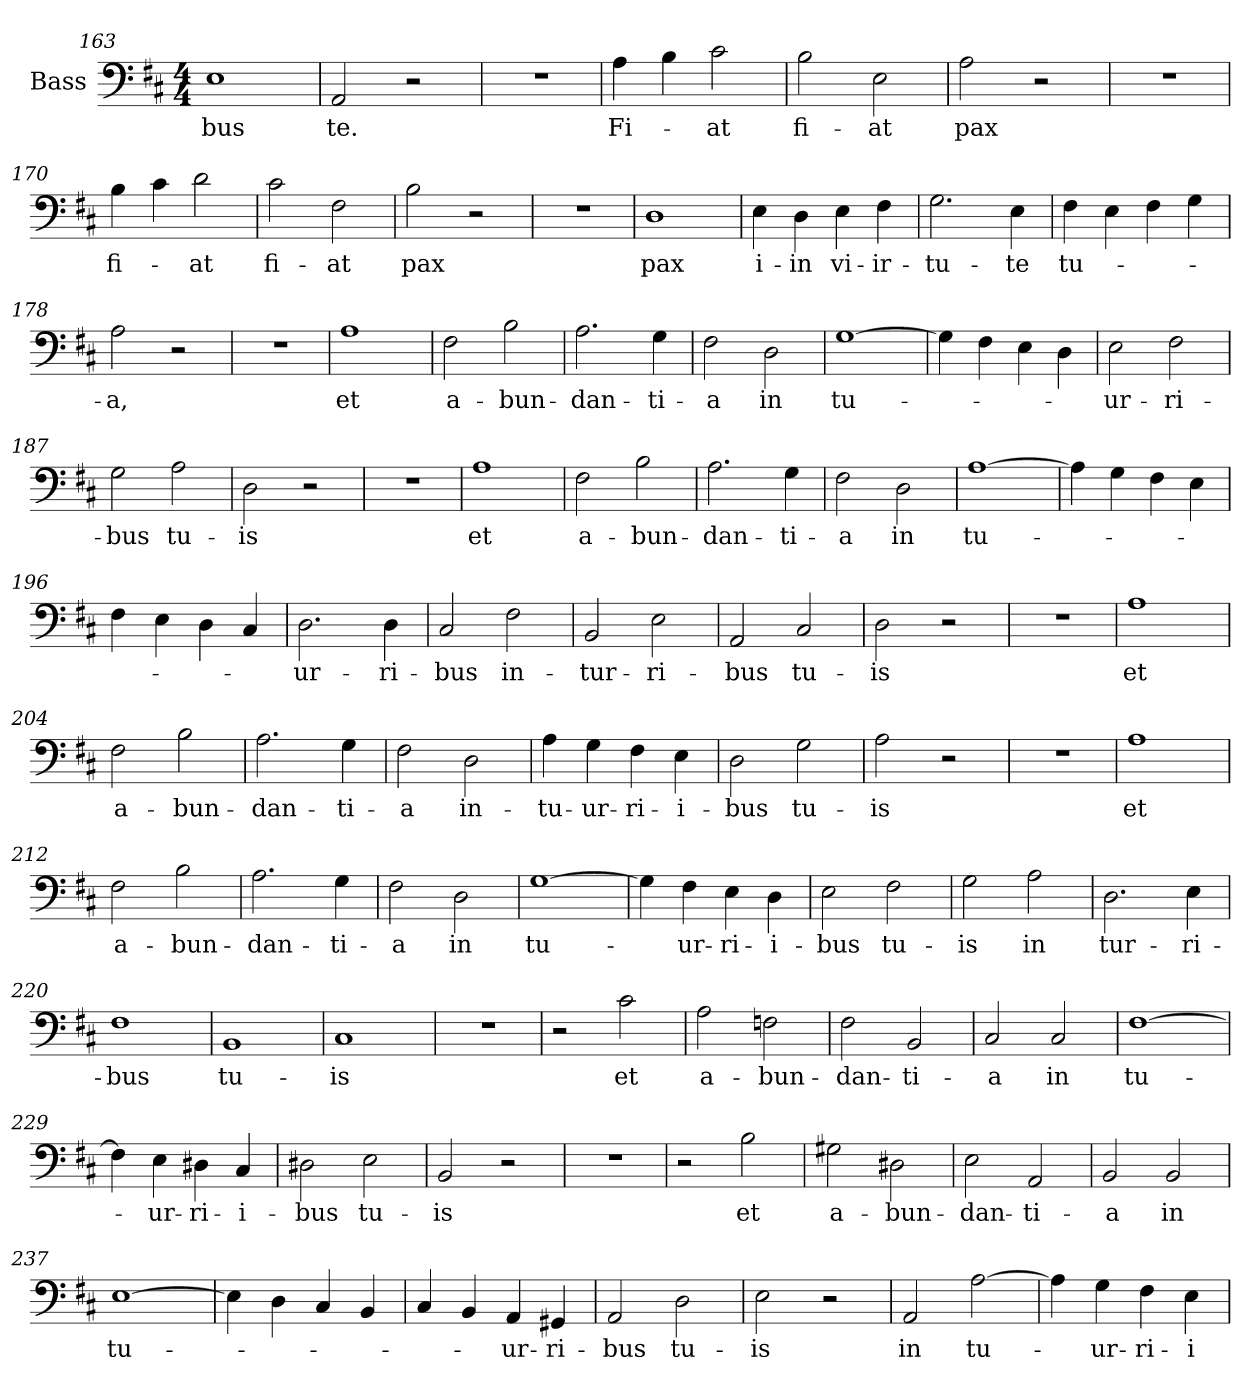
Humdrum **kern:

**kern	**text
*part1	*part1
*staff1	*staff1
*I"Bass	*
*I'B.	*
*clefF4	*
*k[f#c#]	*
*M4/4	*
=163	=163
1E	-bus
=164	=164
2AA/	te.
2r	.
=165	=165
1r	.
!!LO:PB:g=z
=166	=166
4A\	Fi-
4B\	.
2c#\	-at
=167	=167
2B\	fi-
2E\	-at
=168	=168
2A\	pax
2r	.
=169	=169
1r	.
=170	=170
4B\	fi-
4c#\	.
2d\	-at
=171	=171
2c#\	fi-
2F#\	-at
=172	=172
2B\	pax
2r	.
=173	=173
1r	.
=174	=174
1D	pax
=175	=175
4E\	i-
4D\	-in
4E\	vi-
4F#\	-ir-
=176	=176
2.G\	-tu-
4E\	-te
!!LO:LB:g=z
=177	=177
4F#\	tu-
4E\	.
4F#\	.
4G\	.
=178	=178
2A\	-a,
2r	.
=179	=179
1r	.
=180	=180
1A	et
=181	=181
2F#\	a-
2B\	-bun-
=182	=182
2.A\	-dan-
4G\	-ti-
=183	=183
2F#\	-a
2D\	in
=184	=184
[1G	tu-
=185	=185
4G\]	.
4F#\	.
4E\	.
4D\	.
=186	=186
2E\	-ur-
2F#\	-ri-
=187	=187
2G\	-bus
2A\	tu-
=188	=188
2D\	-is
2r	.
!!LO:LB:g=z
=189	=189
1r	.
=190	=190
1A	et
=191	=191
2F#\	a-
2B\	-bun-
=192	=192
2.A\	-dan-
4G\	-ti-
=193	=193
2F#\	-a
2D\	in
=194	=194
[1A	tu-
=195	=195
4A\]	.
4G\	.
4F#\	.
4E\	.
=196	=196
4F#\	.
4E\	.
4D\	.
4C#/	.
=197	=197
2.D\	-ur-
4D\	-ri-
=198	=198
2C#/	-bus
2F#\	in-
=199	=199
2BB/	-tur-
2E\	-ri-
!!LO:LB:g=z
=200	=200
2AA/	-bus
2C#/	tu-
=201	=201
2D\	-is
2r	.
=202	=202
1r	.
=203	=203
1A	et
=204	=204
2F#\	a-
2B\	-bun-
=205	=205
2.A\	-dan-
4G\	-ti-
=206	=206
2F#\	-a
2D\	in-
=207	=207
4A\	-tu-
4G\	-ur-
4F#\	-ri-
4E\	-i-
=208	=208
2D\	-bus
2G\	tu-
=209	=209
2A\	-is
2r	.
=210	=210
1r	.
=211	=211
1A	et
!!LO:LB:g=z
=212	=212
2F#\	a-
2B\	-bun-
=213	=213
2.A\	-dan-
4G\	-ti-
=214	=214
2F#\	-a
2D\	in
=215	=215
[1G	tu-
=216	=216
4G\]	.
4F#\	-ur-
4E\	-ri-
4D\	-i-
=217	=217
2E\	-bus
2F#\	tu-
=218	=218
2G\	-is
2A\	in
=219	=219
2.D\	tur-
4E\	-ri-
=220	=220
1F#	-bus
=221	=221
1BB	tu-
=222	=222
1C#	-is
=223	=223
1r	.
!!LO:LB:g=z
=224	=224
2r	.
2c#\	et
=225	=225
2A\	a-
2Fn\	-bun-
=226	=226
2F#\	-dan-
2BB/	-ti-
=227	=227
2C#/	-a
2C#/	in
=228	=228
[1F#	tu-
=229	=229
4F#\]	.
4E\	-ur-
4D#X\	-ri-
4C#/	-i-
=230	=230
2D#X\	-bus
2E\	tu-
=231	=231
2BB/	-is
2r	.
=232	=232
1r	.
=233	=233
2r	.
2B\	et
=234	=234
2G#X\	a-
2D#X\	-bun-
!!LO:LB:g=z
=235	=235
2E\	-dan-
2AA/	-ti-
=236	=236
2BB/	-a
2BB/	in
=237	=237
[1E	tu-
=238	=238
4E\]	.
4D\	.
4C#/	.
4BB/	.
=239	=239
4C#/	.
4BB/	.
4AA/	-ur-
4GG#X/	-ri-
=240	=240
2AA/	-bus
2D\	tu-
=241	=241
2E\	-is
2r	.
=242	=242
2AA/	in
[2A\	tu-
=243	=243
4A\]	.
4G\	-ur-
4F#\	-ri-
4E\	-i-
=	=
*-	*-
